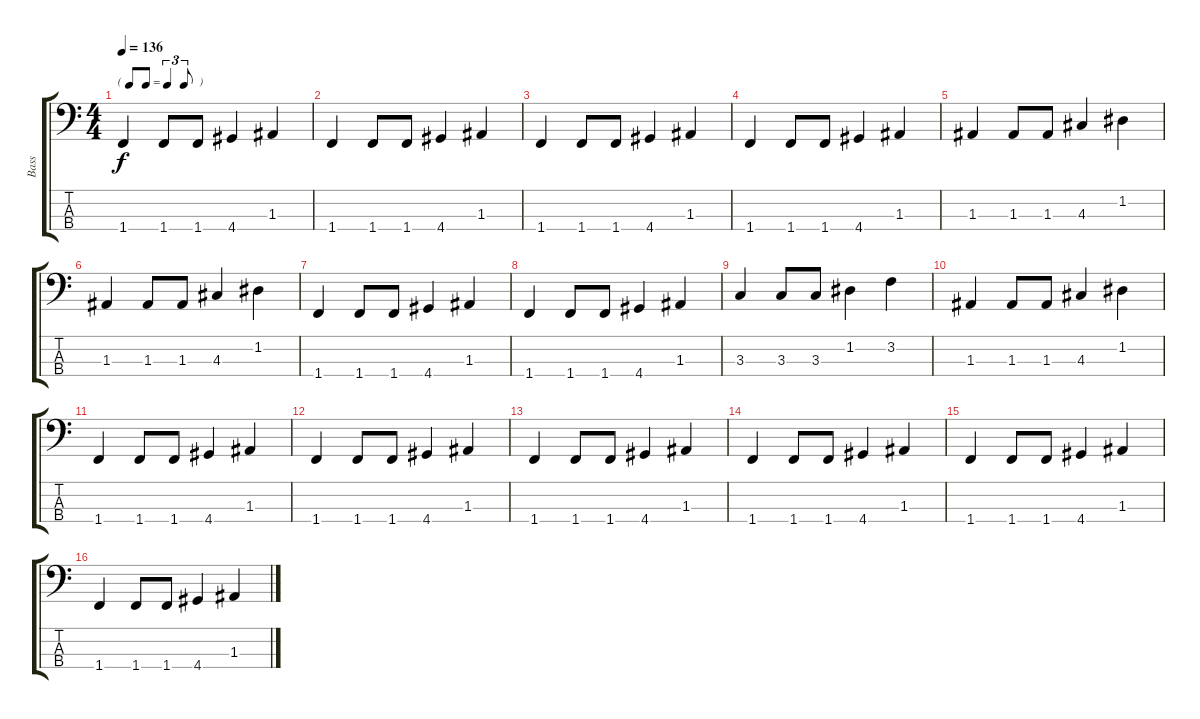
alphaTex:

\track ("Bass" "Bass") {instrument electricbasspick}
\staff {score tabs}
\tuning (G2 D2 A1 E1) {hide}
\ts (4 4)
\tf triplet8th
\tempo 136
\clef f4
\ks c
1.4.4{dy f} 1.4.8 1.4.8 4.4.4 1.3.4 |
1.4.4 1.4.8 1.4.8 4.4.4 1.3.4 |
1.4.4 1.4.8 1.4.8 4.4.4 1.3.4 |
1.4.4 1.4.8 1.4.8 4.4.4 1.3.4 |
1.3.4 1.3.8 1.3.8 4.3.4 1.2.4 |
1.3.4 1.3.8 1.3.8 4.3.4 1.2.4 |
1.4.4 1.4.8 1.4.8 4.4.4 1.3.4 |
1.4.4 1.4.8 1.4.8 4.4.4 1.3.4 |
3.3.4 3.3.8 3.3.8 1.2.4 3.2.4 |
1.3.4 1.3.8 1.3.8 4.3.4 1.2.4 |
1.4.4 1.4.8 1.4.8 4.4.4 1.3.4 |
1.4.4 1.4.8 1.4.8 4.4.4 1.3.4 |
1.4.4 1.4.8 1.4.8 4.4.4 1.3.4 |
1.4.4 1.4.8 1.4.8 4.4.4 1.3.4 |
1.4.4 1.4.8 1.4.8 4.4.4 1.3.4 |
1.4.4 1.4.8 1.4.8 4.4.4 1.3.4
